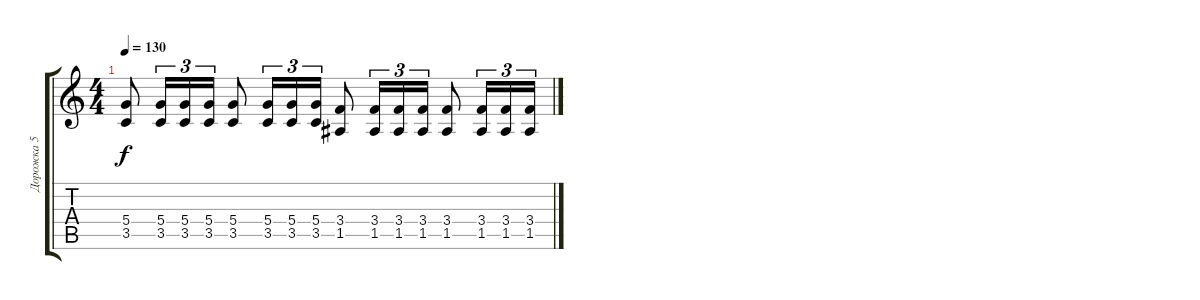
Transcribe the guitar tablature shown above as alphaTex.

\track ("Дорожка 5" "Дорожка 5") {instrument distortionguitar}
\staff {score tabs}
\tuning (E4 B3 G3 D3 A2 E2) {hide}
\ts (4 4)
\tempo 130
\clef g2
\ks c
(5.4 3.5).8{dy f} (5.4 3.5).16{tu (3 2)} (5.4 3.5).16{tu (3 2)} (5.4 3.5).16{tu (3 2)} (5.4 3.5).8 (5.4 3.5).16{tu (3 2)} (5.4 3.5).16{tu (3 2)} (5.4 3.5).16{tu (3 2)} (3.4 1.5).8 (3.4 1.5).16{tu (3 2)} (3.4 1.5).16{tu (3 2)} (3.4 1.5).16{tu (3 2)} (3.4 1.5).8 (3.4 1.5).16{tu (3 2)} (3.4 1.5).16{tu (3 2)} (3.4 1.5).16{tu (3 2)}
